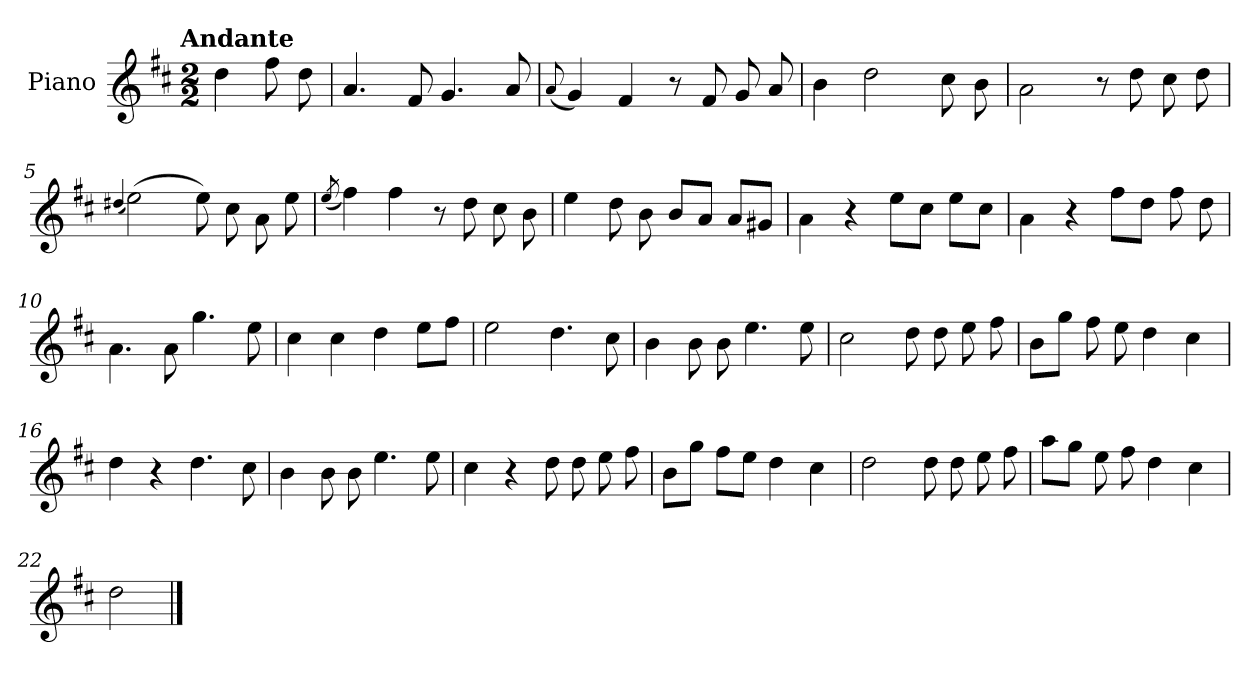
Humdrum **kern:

**kern
*part1
*staff1
*I"Piano
*I'Pno.
*clefG2
*k[f#c#]
!!LO:TX:omd:t=Andante
*M2/2
*MM92
=
4dd\
8ff#\
8dd\
=1
4.a/
8f#/
4.g/
8a/
=2
(<8qqa/
4g/)
4f#/
8r
8f#/
8g/
8a/
!!LO:LB:g=z
=3
4b\
2dd\
8cc#\
8b\
=4
2a\
8r
8dd\
8cc#\
8dd\
=5
(<4qqdd#X/
(>2ee\)
8ee\)
8cc#\
8a\
8ee\
=6
(<8qee/
4ff#\)
4ff#\
8r
8dd\
8cc#\
8b\
!!LO:LB:g=z
=7
4ee\
8dd\
8b\
8b/L
8a/J
8a/L
8g#X/J
=8
4a\
4r
8ee\L
8cc#\J
8ee\L
8cc#\J
=9
4a\
4r
8ff#\L
8dd\J
8ff#\
8dd\
=10
4.a\
8a\
4.gg\
8ee\
!!LO:LB:g=z
=11
4cc#\
4cc#\
4dd\
8ee\L
8ff#\J
=12
2ee\
4.dd\
8cc#\
=13
4b\
8b\
8b\
4.ee\
8ee\
=14
2cc#\
8dd\
8dd\
8ee\
8ff#\
!!LO:LB:g=z
=15
8b\L
8gg\J
8ff#\
8ee\
4dd\
4cc#\
=16
4dd\
4r
4.dd\
8cc#\
=17
4b\
8b\
8b\
4.ee\
8ee\
=18
4cc#\
4r
8dd\
8dd\
8ee\
8ff#\
!!LO:LB:g=z
=19
8b\L
8gg\J
8ff#\L
8ee\J
4dd\
4cc#\
=20
2dd\
8dd\
8dd\
8ee\
8ff#\
=21
8aa\L
8gg\J
8ee\
8ff#\
4dd\
4cc#\
=22
2dd\
==
*-
